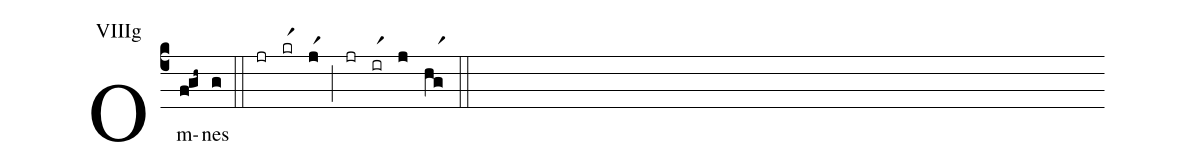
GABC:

annotation: VIIIg;
%%
(c4)Om(fgh~)nes(g) (::) (jr)(krr1)(jr1)(;)(jr)(irr1)(j)(hgr1)(::)
